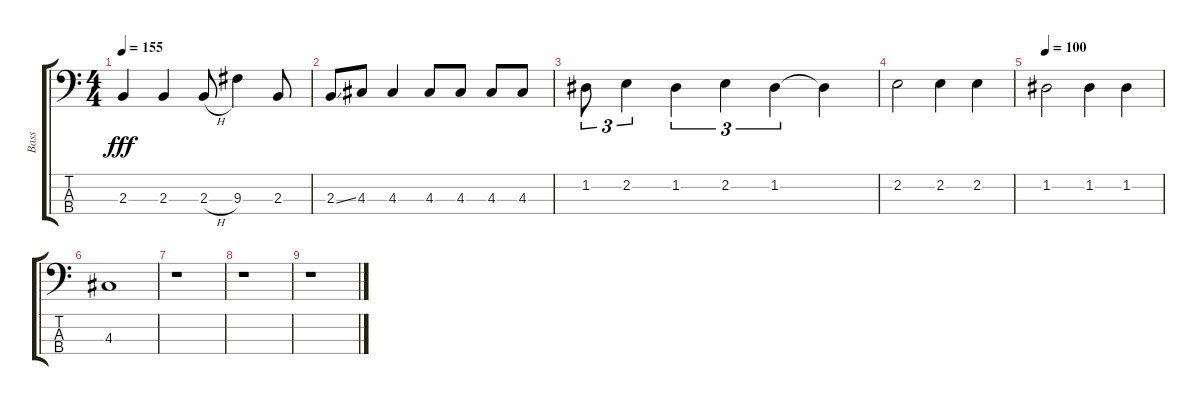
\track ("Bass " "Bass ") {instrument electricbasspick}
\staff {score tabs}
\tuning (G2 D2 A1 E1) {hide}
\ts (4 4)
\tempo 155
\clef f4
\ks c
2.3.4{dy fff} 2.3.4 2.3{h}.8 9.3.4 2.3.8 |
2.3{ss}.8 4.3.8 4.3.4 4.3.8 4.3.8 4.3.8 4.3.8 |
1.2.8{tu (3 2)} 2.2.4{tu (3 2)} 1.2.4{tu (3 2)} 2.2.4{tu (3 2)} 1.2.4{tu (3 2)} 1.2{t}.4 |
2.2.2 2.2.4 2.2.4 |
\tempo 100
1.2.2 1.2.4 1.2.4 |
4.3.1 |
r.1 |
r.1 |
r.1
